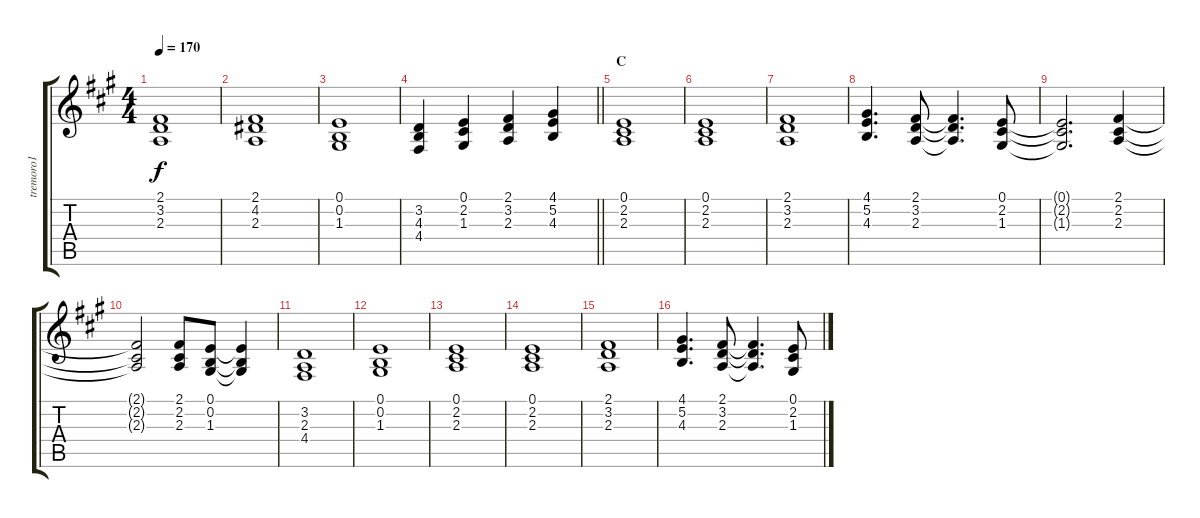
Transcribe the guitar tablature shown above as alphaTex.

\track ("tremoro1" "tremoro1") {instrument tremolostrings}
\staff {score tabs}
\tuning (E4 B3 G3 D3 A2 E2) {hide}
\ts (4 4)
\tempo 170
\clef g2
\ks a
(2.1 3.2 2.3).1{dy f} |
(2.1 4.2 2.3).1 |
(0.1 0.2 1.3).1 |
\barLineRight lightlight
(3.2 4.3 4.4).4 (0.1 2.2 1.3).4 (2.1 3.2 2.3).4 (4.1 5.2 4.3).4 |
\section ("" "C")
(0.1 2.2 2.3).1 |
(0.1 2.2 2.3).1 |
(2.1 3.2 2.3).1 |
(4.1 5.2 4.3).4{d} (2.1 3.2 2.3).8 (2.1{t} 3.2{t} 2.3{t}).4{d} (0.1 2.2 1.3).8 |
(0.1{t} 2.2{t} 1.3{t}).2{d} (2.1 2.2 2.3).4 |
(2.1{t} 2.2{t} 2.3{t}).2 (2.1 2.2 2.3).8 (0.1 0.2 1.3).8 (0.1{t} 0.2{t} 1.3{t}).4 |
(3.2 2.3 4.4).1 |
(0.1 0.2 1.3).1 |
(0.1 2.2 2.3).1 |
(0.1 2.2 2.3).1 |
(2.1 3.2 2.3).1 |
(4.1 5.2 4.3).4{d} (2.1 3.2 2.3).8 (2.1{t} 3.2{t} 2.3{t}).4{d} (0.1 2.2 1.3).8
